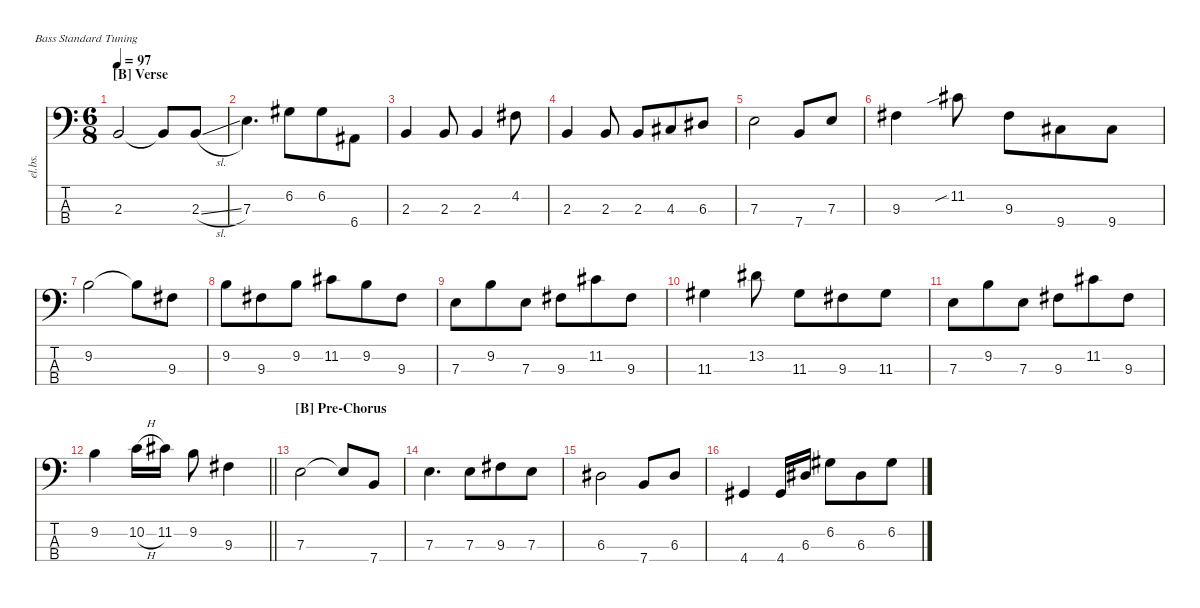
\defaultSystemsLayout 4
\hideDynamics
\bracketExtendMode nobrackets
\track ("Electric Bass" "el.bs.") {multiBarRest instrument electricbassfinger}
\staff {score tabs}
\tuning (G2 D2 A1 E1)
\ts (6 8)
\section ("B" "Verse")
\tempo 97
\clef f4
\ks c
2.3.2{dy mf beam Up} 2.3{t}.8{beam Up} 2.3{sl}.8{beam Up} |
7.3.4{d beam Down} 6.2{acc #}.8{beam Down} 6.2{acc #}.8{beam Down} 6.4{acc #}.8{beam Down} |
2.3.4{beam Up} 2.3.8{beam Up} 2.3.4{beam Up} 4.2{acc #}.8{beam Down} |
2.3.4{beam Up} 2.3.8{beam Up} 2.3.8{beam Up} 4.3{acc #}.8{beam Up} 6.3{acc #}.8{beam Up} |
7.3.2{beam Down} 7.4.8{beam Up} 7.3.8{beam Up} |
9.3{acc #}.4{beam Down} 11.2{sib acc #}.8{beam Down} 9.3{acc #}.8{beam Down} 9.4{acc #}.8{beam Down} 9.4{acc #}.8{beam Down} |
9.2.2{beam Down} 9.2{t}.8{beam Down} 9.3{acc #}.8{beam Down} |
9.2.8{beam Down} 9.3{acc #}.8{beam Down} 9.2.8{beam Down} 11.2{acc #}.8{beam Down} 9.2.8{beam Down} 9.3{acc #}.8{beam Down} |
7.3.8{beam Down} 9.2.8{beam Down} 7.3.8{beam Down} 9.3{acc #}.8{beam Down} 11.2{acc #}.8{beam Down} 9.3{acc #}.8{beam Down} |
11.3{acc #}.4{beam Down} 13.2{acc #}.8{beam Down} 11.3{acc #}.8{beam Down} 9.3{acc #}.8{beam Down} 11.3{acc #}.8{beam Down} |
7.3.8{beam Down} 9.2.8{beam Down} 7.3.8{beam Down} 9.3{acc #}.8{beam Down} 11.2{acc #}.8{beam Down} 9.3{acc #}.8{beam Down} |
\barLineRight lightlight
9.2.4{beam Down} 10.2{h}.16{beam Down} 11.2{acc #}.16{beam Down} 9.2.8{beam Down} 9.3{acc #}.4{beam Down} |
\section ("B" "Pre-Chorus")
7.3.2{beam Down} 7.3{t}.8{beam Up} 7.4.8{beam Up} |
7.3.4{d beam Down} 7.3.8{beam Down} 9.3{acc #}.8{beam Down} 7.3.8{beam Down} |
6.3{acc #}.2{beam Down} 7.4.8{beam Up} 6.3{acc #}.8{beam Up} |
4.4{acc #}.4{beam Up} 4.4{acc #}.16{beam Up} 6.3{acc #}.16{beam Up} 6.2{acc #}.8{beam Down} 6.3{acc #}.8{beam Down} 6.2{acc #}.8{beam Down}
